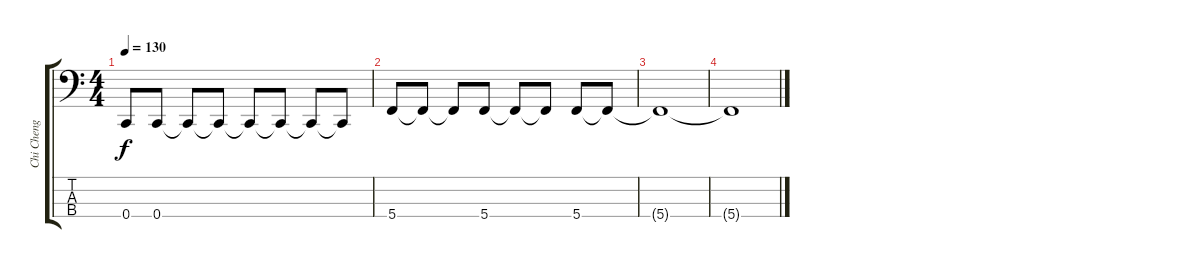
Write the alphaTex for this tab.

\track ("Chi Cheng" "Chi Cheng") {instrument acousticbass}
\staff {score tabs}
\tuning (F2 C2 G1 C1) {hide}
\ts (4 4)
\tempo 130
\clef f4
\ks c
0.4{t}.8{dy f} 0.4.8 0.4{t}.8 0.4{t}.8 0.4{t}.8 0.4{t}.8 0.4{t}.8 0.4{t}.8 |
5.4.8 5.4{t}.8 5.4{t}.8 5.4.8 5.4{t}.8 5.4{t}.8 5.4.8 5.4{t}.8 |
5.4{t}.1 |
5.4{t}.1
